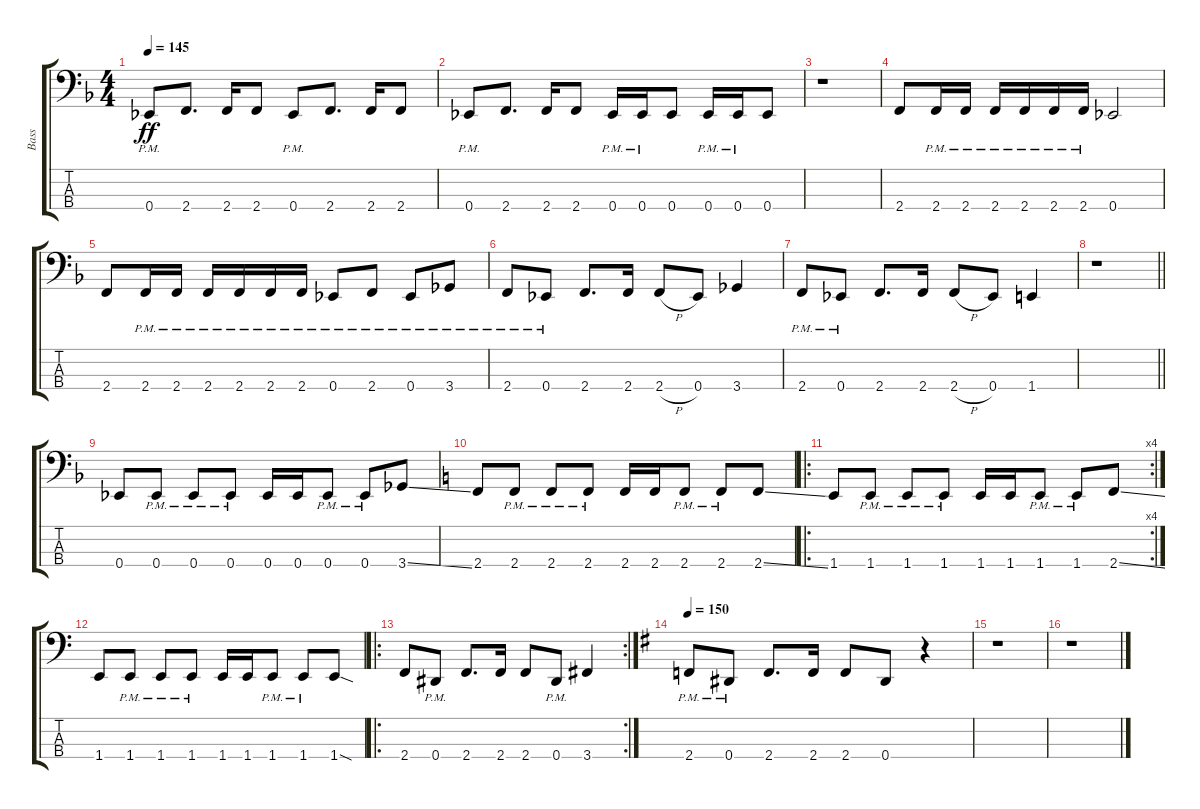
\track ("Bass" "Bass") {instrument electricbasspick}
\staff {score tabs}
\tuning (Gb2 Db2 Ab1 Eb1) {hide}
\ts (4 4)
\tempo 145
\clef f4
\ks f
0.4{pm}.8{dy ff} 2.4.8{d} 2.4.16 2.4.8 0.4{pm}.8 2.4.8{d} 2.4.16 2.4.8 |
0.4{pm}.8 2.4.8{d} 2.4.16 2.4.8 0.4{pm}.16 0.4{pm}.16 0.4.8 0.4{pm}.16 0.4{pm}.16 0.4.8 |
r.1 |
2.4.8 2.4{pm}.16 2.4{pm}.16 2.4{pm}.16 2.4{pm}.16 2.4{pm}.16 2.4{pm}.16 0.4.2 |
2.4.8 2.4{pm}.16 2.4{pm}.16 2.4{pm}.16 2.4{pm}.16 2.4{pm}.16 2.4{pm}.16 0.4{pm}.8 2.4{pm}.8 0.4{pm}.8 3.4{pm}.8 |
2.4{pm}.8 0.4{pm}.8 2.4.8{d} 2.4.16 2.4{h}.8 0.4.8 3.4.4 |
2.4{pm}.8 0.4{pm}.8 2.4.8{d} 2.4.16 2.4{h}.8 0.4.8 1.4.4 |
\barLineRight lightlight
r.1 |
0.4.8 0.4{pm}.8 0.4{pm}.8 0.4{pm}.8 0.4.16 0.4.16 0.4{pm}.8 0.4{pm}.8 3.4{ss}.8 |
\ks c
2.4.8 2.4{pm}.8 2.4{pm}.8 2.4{pm}.8 2.4.16 2.4.16 2.4{pm}.8 2.4{pm}.8 2.4{ss}.8 |
\ro
\rc 4
1.4.8 1.4{pm}.8 1.4{pm}.8 1.4{pm}.8 1.4.16 1.4.16 1.4{pm}.8 1.4{pm}.8 2.4{ss}.8 |
1.4.8 1.4{pm}.8 1.4{pm}.8 1.4{pm}.8 1.4.16 1.4.16 1.4{pm}.8 1.4{pm}.8 1.4{sod}.8 |
\ro
\rc 2
2.4.8 0.4{pm}.8 2.4.8{d} 2.4.16 2.4.8 0.4{pm}.8 3.4.4 |
\tempo 150
\ks g
2.4{pm}.8 0.4{pm}.8 2.4.8{d} 2.4.16 2.4.8 0.4.8 r.4 |
r.1 |
r.1
